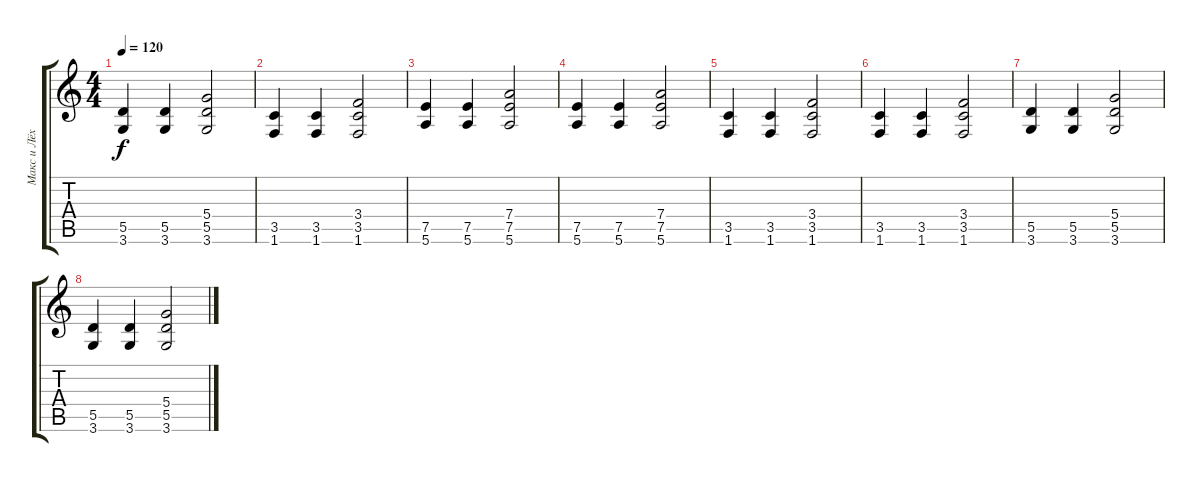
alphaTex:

\track ("Макс и Лёха" "Макс и Лёх") {instrument distortionguitar}
\staff {score tabs}
\tuning (E4 B3 G3 D3 A2 E2) {hide}
\ts (4 4)
\tempo 120
\clef g2
\ks c
(5.5 3.6).4{dy f} (5.5 3.6).4 (5.4 5.5 3.6).2 |
(3.5 1.6).4 (3.5 1.6).4 (3.4 3.5 1.6).2 |
(7.5 5.6).4 (7.5 5.6).4 (7.4 7.5 5.6).2 |
(7.5 5.6).4 (7.5 5.6).4 (7.4 7.5 5.6).2 |
(3.5 1.6).4 (3.5 1.6).4 (3.4 3.5 1.6).2 |
(3.5 1.6).4 (3.5 1.6).4 (3.4 3.5 1.6).2 |
(5.5 3.6).4 (5.5 3.6).4 (5.4 5.5 3.6).2 |
(5.5 3.6).4 (5.5 3.6).4 (5.4 5.5 3.6).2
